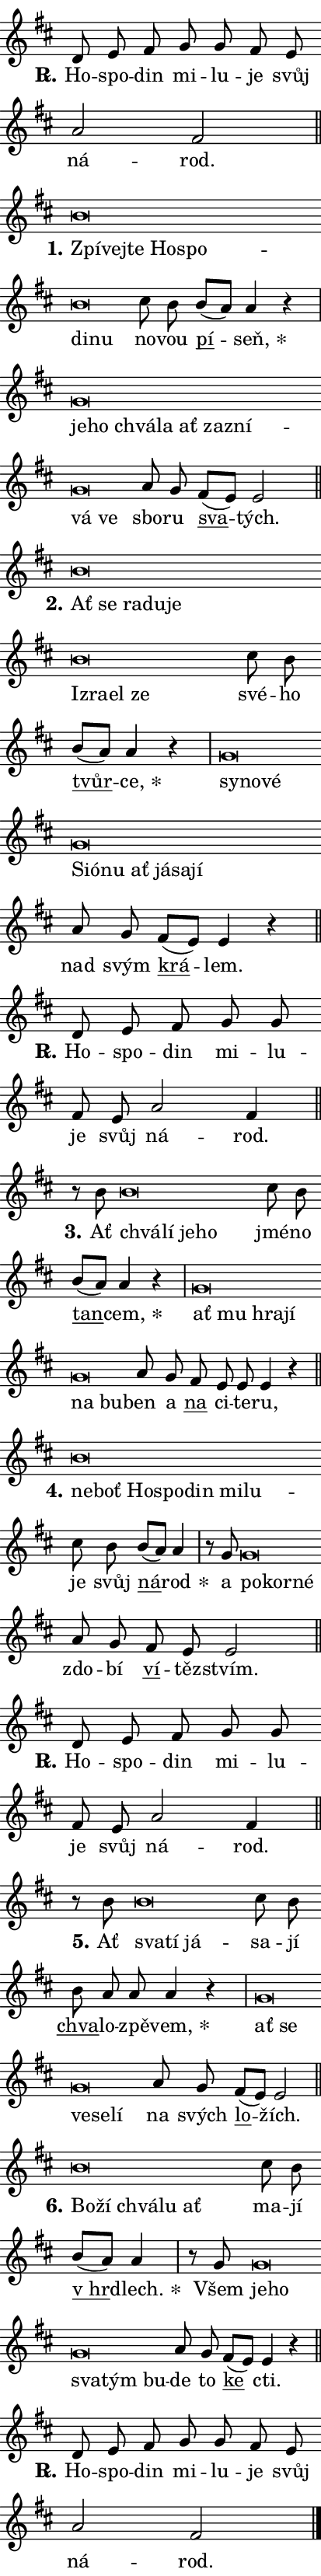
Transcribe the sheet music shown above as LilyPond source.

\version "2.22.1"
\header { tagline = "" }
\paper {
  indent = 0\cm
  top-margin = 0\cm
  right-margin = 0\cm
  bottom-margin = 0\cm
  left-margin = 0\cm
  paper-width = 7\cm
  page-breaking = #ly:one-page-breaking
  system-system-spacing.basic-distance = #11
  score-system-spacing.basic-distance = #11
  ragged-last = ##f
}


%% Author: Thomas Morley
%% https://lists.gnu.org/archive/html/lilypond-user/2020-05/msg00002.html
#(define (line-position grob)
"Returns position of @var[grob} in current system:
   @code{'start}, if at first time-step
   @code{'end}, if at last time-step
   @code{'middle} otherwise
"
  (let* ((col (ly:item-get-column grob))
         (ln (ly:grob-object col 'left-neighbor))
         (rn (ly:grob-object col 'right-neighbor))
         (col-to-check-left (if (ly:grob? ln) ln col))
         (col-to-check-right (if (ly:grob? rn) rn col))
         (break-dir-left
           (and
             (ly:grob-property col-to-check-left 'non-musical #f)
             (ly:item-break-dir col-to-check-left)))
         (break-dir-right
           (and
             (ly:grob-property col-to-check-right 'non-musical #f)
             (ly:item-break-dir col-to-check-right))))
        (cond ((eqv? 1 break-dir-left) 'start)
              ((eqv? -1 break-dir-right) 'end)
              (else 'middle))))

#(define (tranparent-at-line-position vctor)
  (lambda (grob)
  "Relying on @code{line-position} select the relevant enry from @var{vctor}.
Used to determine transparency,"
    (case (line-position grob)
      ((end) (not (vector-ref vctor 0)))
      ((middle) (not (vector-ref vctor 1)))
      ((start) (not (vector-ref vctor 2))))))

noteHeadBreakVisibility =
#(define-music-function (break-visibility)(vector?)
"Makes @code{NoteHead}s transparent relying on @var{break-visibility}"
#{
  \override NoteHead.transparent =
    #(tranparent-at-line-position break-visibility)
#})

#(define delete-ledgers-for-transparent-note-heads
  (lambda (grob)
    "Reads whether a @code{NoteHead} is transparent.
If so this @code{NoteHead} is removed from @code{'note-heads} from
@var{grob}, which is supposed to be @code{LedgerLineSpanner}.
As a result ledgers are not printed for this @code{NoteHead}"
    (let* ((nhds-array (ly:grob-object grob 'note-heads))
           (nhds-list
             (if (ly:grob-array? nhds-array)
                 (ly:grob-array->list nhds-array)
                 '()))
           ;; Relies on the transparent-property being done before
           ;; Staff.LedgerLineSpanner.after-line-breaking is executed.
           ;; This is fragile ...
           (to-keep
             (remove
               (lambda (nhd)
                 (ly:grob-property nhd 'transparent #f))
               nhds-list)))
      ;; TODO find a better method to iterate over grob-arrays, similiar
      ;; to filter/remove etc for lists
      ;; For now rebuilt from scratch
      (set! (ly:grob-object grob 'note-heads)  '())
      (for-each
        (lambda (nhd)
          (ly:pointer-group-interface::add-grob grob 'note-heads nhd))
        to-keep))))

hideNotes = {
  \noteHeadBreakVisibility #begin-of-line-visible
}
unHideNotes = {
  \noteHeadBreakVisibility #all-visible
}

% work-around for resetting accidentals
% https://lilypond.org/doc/v2.23/Documentation/notation/displaying-rhythms#unmetered-music
cadenzaMeasure = {
  \cadenzaOff
  \partial 1024 s1024
  \cadenzaOn
}

#(define-markup-command (accent layout props text) (markup?)
  "Underline accented syllable"
  (interpret-markup layout props
    #{\markup \override #'(offset . 4.3) \underline { #text }#}))

responsum = \markup \concat {
  "R" \hspace #-1.05 \path #0.1 #'((moveto 0 0.07) (lineto 0.9 0.8)) \hspace #0.05 "."
}

\layout {
    \context {
        \Staff
        \remove "Time_signature_engraver"
        \override LedgerLineSpanner.after-line-breaking = #delete-ledgers-for-transparent-note-heads
    }
    \context {
        \Voice {
            \override NoteHead.output-attributes = #'((class . "notehead"))
            \override Hairpin.height = #0.55
        }
    }
    \context {
        \Lyrics {
            \override StanzaNumber.output-attributes = #'((class . "stanzanumber"))
            \override LyricSpace.minimum-distance = #0.9
            \override LyricText.font-name = #"TeX Gyre Schola"
            \override LyricText.font-size = 1
            \override StanzaNumber.font-name = #"TeX Gyre Schola Bold"
            \override StanzaNumber.font-size = 1
        }
    }
}

% magnetic-lyrics.ily
%
%   written by
%     Jean Abou Samra <jean@abou-samra.fr>
%     Werner Lemberg <wl@gnu.org>
%
%   adapted by
%     Jiri Hon <jiri.hon@gmail.com>
%
% Version 2022-Apr-15

% https://www.mail-archive.com/lilypond-user@gnu.org/msg149350.html

#(define (Left_hyphen_pointer_engraver context)
   "Collect syllable-hyphen-syllable occurrences in lyrics and store
them in properties.  This engraver only looks to the left.  For
example, if the lyrics input is @code{foo -- bar}, it does the
following.

@itemize @bullet
@item
Set the @code{text} property of the @code{LyricHyphen} grob between
@q{foo} and @q{bar} to @code{foo}.

@item
Set the @code{left-hyphen} property of the @code{LyricText} grob with
text @q{foo} to the @code{LyricHyphen} grob between @q{foo} and
@q{bar}.
@end itemize

Use this auxiliary engraver in combination with the
@code{lyric-@/text::@/apply-@/magnetic-@/offset!} hook."
   (let ((hyphen #f)
         (text #f))
     (make-engraver
      (acknowledgers
       ((lyric-syllable-interface engraver grob source-engraver)
        (set! text grob)))
      (end-acknowledgers
       ((lyric-hyphen-interface engraver grob source-engraver)
        ;(when (not (grob::has-interface grob 'lyric-space-interface))
          (set! hyphen grob)));)
      ((stop-translation-timestep engraver)
       (when (and text hyphen)
         (ly:grob-set-object! text 'left-hyphen hyphen))
       (set! text #f)
       (set! hyphen #f)))))

#(define (lyric-text::apply-magnetic-offset! grob)
   "If the space between two syllables is less than the value in
property @code{LyricText@/.details@/.squash-threshold}, move the right
syllable to the left so that it gets concatenated with the left
syllable.

Use this function as a hook for
@code{LyricText@/.after-@/line-@/breaking} if the
@code{Left_@/hyphen_@/pointer_@/engraver} is active."
   (let ((hyphen (ly:grob-object grob 'left-hyphen #f)))
     (when hyphen
       (let ((left-text (ly:spanner-bound hyphen LEFT)))
         (when (grob::has-interface left-text 'lyric-syllable-interface)
           (let* ((common (ly:grob-common-refpoint grob left-text X))
                  (this-x-ext (ly:grob-extent grob common X))
                  (left-x-ext
                   (begin
                     ;; Trigger magnetism for left-text.
                     (ly:grob-property left-text 'after-line-breaking)
                     (ly:grob-extent left-text common X)))
                  ;; `delta` is the gap width between two syllables.
                  (delta (- (interval-start this-x-ext)
                            (interval-end left-x-ext)))
                  (details (ly:grob-property grob 'details))
                  (threshold (assoc-get 'squash-threshold details 0.2)))
             (when (< delta threshold)
               (let* (;; We have to manipulate the input text so that
                      ;; ligatures crossing syllable boundaries are not
                      ;; disabled.  For languages based on the Latin
                      ;; script this is essentially a beautification.
                      ;; However, for non-Western scripts it can be a
                      ;; necessity.
                      (lt (ly:grob-property left-text 'text))
                      (rt (ly:grob-property grob 'text))
                      (is-space (grob::has-interface hyphen 'lyric-space-interface))
                      (space (if is-space " " ""))
                      (space-markup (grob-interpret-markup grob " "))
                      (space-size (interval-length (ly:stencil-extent space-markup X)))
                      (extra-delta (if is-space space-size 0))
                      ;; Append new syllable.
                      (ltrt-space (if (and (string? lt) (string? rt))
                                (string-append lt space rt)
                                (make-concat-markup (list lt space rt))))
                      ;; Right-align `ltrt` to the right side.
                      (ltrt-space-markup (grob-interpret-markup
                               grob
                               (make-translate-markup
                                (cons (interval-length this-x-ext) 0)
                                (make-right-align-markup ltrt-space)))))
                 (begin
                   ;; Don't print `left-text`.
                   (ly:grob-set-property! left-text 'stencil #f)
                   ;; Set text and stencil (which holds all collected
                   ;; syllables so far) and shift it to the left.
                   (ly:grob-set-property! grob 'text ltrt-space)
                   (ly:grob-set-property! grob 'stencil ltrt-space-markup)
                   (ly:grob-translate-axis! grob (- (- delta extra-delta)) X))))))))))


#(define (lyric-hyphen::displace-bounds-first grob)
   ;; Make very sure this callback isn't triggered too early.
   (let ((left (ly:spanner-bound grob LEFT))
         (right (ly:spanner-bound grob RIGHT)))
     (ly:grob-property left 'after-line-breaking)
     (ly:grob-property right 'after-line-breaking)
     (ly:lyric-hyphen::print grob)))

squashThreshold = #0.4

\layout {
  \context {
    \Lyrics
    \consists #Left_hyphen_pointer_engraver
    \override LyricText.after-line-breaking =
      #lyric-text::apply-magnetic-offset!
    \override LyricHyphen.stencil = #lyric-hyphen::displace-bounds-first
    \override LyricText.details.squash-threshold = \squashThreshold
    \override LyricHyphen.minimum-distance = 0
    \override LyricHyphen.minimum-length = \squashThreshold
  }
}

squash = \override LyricText.details.squash-threshold = 9999
unSquash = \override LyricText.details.squash-threshold = \squashThreshold

left = \override LyricText.self-alignment-X = #LEFT
unLeft = \revert LyricText.self-alignment-X

starOffset = #(lambda (grob) 
                (let ((x_offset (ly:self-alignment-interface::aligned-on-x-parent grob)))
                  (if (= x_offset 0) 0 (+ x_offset 1.2))))

star = #(define-music-function (syllable)(string?)
"Append star separator at the end of a syllable"
#{
  \once \override LyricText.X-offset = #starOffset
  \lyricmode { \markup {
    #syllable
    \override #'((font-name . "TeX Gyre Schola Bold")) \hspace #0.2 \lower #0.65 \larger "*"
  } }
#})

starAccent = #(define-music-function (syllable)(string?)
"Append star separator at the end of a syllable and make accent"
#{
  \once \override LyricText.X-offset = #starOffset
  \lyricmode { \markup {
    \accent #syllable
    \override #'((font-name . "TeX Gyre Schola Bold")) \hspace #0.2 \lower #0.65 \larger "*"
  } }
#})

breath = #(define-music-function (syllable)(string?)
"Append breathing indicator at the end of a syllable"
#{
  \lyricmode { \markup { #syllable "+" } }
#})

optionalBreath = #(define-music-function (syllable)(string?)
"Append optional breathing indicator at the end of a syllable"
#{
  \lyricmode { \markup { #syllable "(+)" } }
#})


\score {
    <<
        \new Voice = "melody" { \cadenzaOn \key d \major \relative { d'8 e fis g g \bar "" fis e \bar "" a2 fis \cadenzaMeasure \bar "||" \break }
\relative { b'\breve*1/16 \hideNotes \breve*1/16 \bar "" \breve*1/16 \bar "" \breve*1/16 \bar "" \breve*1/16 \bar "" \breve*1/16 \breve*1/16 \bar "" \unHideNotes cis8 b \bar "" b[( a)] a4 r \cadenzaMeasure \bar "|" g\breve*1/16 \hideNotes \breve*1/16 \bar "" \breve*1/16 \bar "" \breve*1/16 \bar "" \breve*1/16 \bar "" \breve*1/16 \bar "" \breve*1/16 \bar "" \breve*1/16 \breve*1/16 \bar "" \unHideNotes a8 g \bar "" fis[( e)] e2 \cadenzaMeasure \bar "||" \break }
\relative { b'\breve*1/16 \hideNotes \breve*1/16 \bar "" \breve*1/16 \bar "" \breve*1/16 \bar "" \breve*1/16 \bar "" \breve*1/16 \bar "" \breve*1/16 \bar "" \breve*1/16 \breve*1/16 \bar "" \unHideNotes cis8 b \bar "" b[( a)] a4 r \cadenzaMeasure \bar "|" g\breve*1/16 \hideNotes \breve*1/16 \bar "" \breve*1/16 \bar "" \breve*1/16 \bar "" \breve*1/16 \bar "" \breve*1/16 \bar "" \breve*1/16 \bar "" \breve*1/16 \bar "" \breve*1/16 \breve*1/16 \bar "" \unHideNotes a8 g \bar "" fis[( e)] e4 r \cadenzaMeasure \bar "||" \break }
\relative { d'8 e fis g g \bar "" fis e \bar "" a2 fis4 \cadenzaMeasure \bar "||" \break }
\relative { r8 b' b\breve*1/16 \hideNotes \breve*1/16 \bar "" \breve*1/16 \breve*1/16 \bar "" \unHideNotes cis8 b \bar "" b[( a)] a4 r \cadenzaMeasure \bar "|" g\breve*1/16 \hideNotes \breve*1/16 \bar "" \breve*1/16 \bar "" \breve*1/16 \bar "" \breve*1/16 \breve*1/16 \bar "" \unHideNotes a8 g \bar "" fis e e e4 r \cadenzaMeasure \bar "||" \break }
\relative { b'\breve*1/16 \hideNotes \breve*1/16 \bar "" \breve*1/16 \bar "" \breve*1/16 \bar "" \breve*1/16 \bar "" \breve*1/16 \breve*1/16 \bar "" \unHideNotes cis8 b \bar "" b[( a)] a4 \cadenzaMeasure \bar "|" r8 g g\breve*1/16 \hideNotes \breve*1/16 \breve*1/16 \bar "" \unHideNotes a8 g \bar "" fis e e2 \cadenzaMeasure \bar "||" \break }
\relative { d'8 e fis g g \bar "" fis e \bar "" a2 fis4 \cadenzaMeasure \bar "||" \break }
\relative { r8 b' b\breve*1/16 \hideNotes \breve*1/16 \breve*1/16 \bar "" \unHideNotes cis8 b \bar "" b a a a4 r \cadenzaMeasure \bar "|" g\breve*1/16 \hideNotes \breve*1/16 \bar "" \breve*1/16 \bar "" \breve*1/16 \breve*1/16 \bar "" \unHideNotes a8 g \bar "" fis[( e)] e2 \cadenzaMeasure \bar "||" \break }
\relative { b'\breve*1/16 \hideNotes \breve*1/16 \bar "" \breve*1/16 \bar "" \breve*1/16 \breve*1/16 \bar "" \unHideNotes cis8 b \bar "" b[( a)] a4 \cadenzaMeasure \bar "|" r8 g g\breve*1/16 \hideNotes \breve*1/16 \bar "" \breve*1/16 \bar "" \breve*1/16 \breve*1/16 \bar "" \unHideNotes a8 g \bar "" fis[( e)] e4 r \cadenzaMeasure \bar "||" \break }
\relative { d'8 e fis g g \bar "" fis e \bar "" a2 fis \cadenzaMeasure \bar "||" \break } \bar "|." }
        \new Lyrics \lyricsto "melody" { \lyricmode { \set stanza = \responsum
Ho -- spo -- din mi -- lu -- je svůj ná -- rod.
\set stanza = "1."
\left Zpí -- \squash vej -- te Ho -- spo -- di -- nu \unLeft \unSquash no -- vou \markup \accent pí -- \star seň, \left je -- \squash ho chvá -- la ať za -- zní -- vá ve \unLeft \unSquash sbo -- ru \markup \accent sva -- tých.
\set stanza = "2."
\left Ať \squash se ra -- du -- je Iz -- ra -- el ze \unLeft \unSquash své -- ho \markup \accent tvůr -- \star ce, \left sy -- \squash no -- vé Si -- ó -- nu ať já -- sa -- jí \unLeft \unSquash nad svým \markup \accent krá -- lem.
\set stanza = \responsum
Ho -- spo -- din mi -- lu -- je svůj ná -- rod.
\set stanza = "3."
Ať \left chvá -- \squash lí je -- ho \unLeft \unSquash jmé -- no \markup \accent tan -- \star cem, \left ať \squash mu hra -- jí na bu -- \unLeft \unSquash ben a \markup \accent na ci -- te -- ru,
\set stanza = "4."
\left ne -- \squash boť Ho -- spo -- din mi -- lu -- \unLeft \unSquash je svůj \markup \accent ná -- \star rod a \left po -- \squash kor -- né \unLeft \unSquash zdo -- bí \markup \accent ví -- těz -- stvím.
\set stanza = \responsum
Ho -- spo -- din mi -- lu -- je svůj ná -- rod.
\set stanza = "5."
Ať \left sva -- \squash tí já -- \unLeft \unSquash sa -- jí \markup \accent chva -- lo -- zpě -- \star vem, \left ať \squash se ve -- se -- lí \unLeft \unSquash na svých \markup \accent lo -- žích.
\set stanza = "6."
\left Bo -- \squash ží chvá -- lu ať \unLeft \unSquash ma -- jí \markup \accent "v hr" -- \star dlech. Všem \left je -- \squash ho sva -- tým bu -- \unLeft \unSquash de to \markup \accent ke cti.
\set stanza = \responsum
Ho -- spo -- din mi -- lu -- je svůj ná -- rod. } }
    >>
    \layout {}
}
